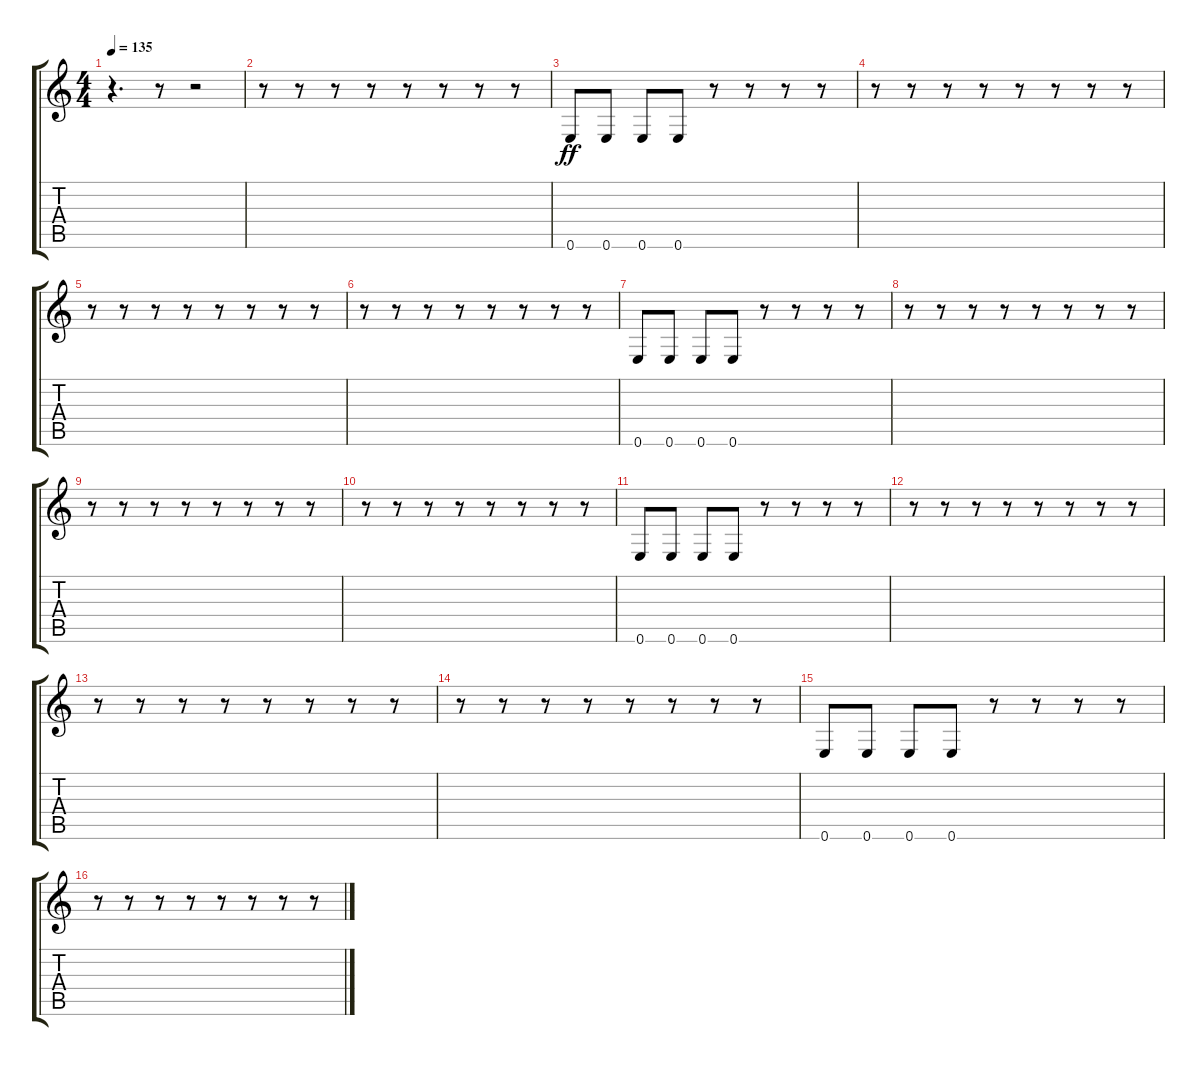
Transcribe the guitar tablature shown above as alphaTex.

\track "" {instrument electricbasspick}
\staff {score tabs}
\tuning (E4 B3 G3 D3 A2 E2) {hide}
\ts (4 4)
\tempo 135
\clef g2
\ks c
r.4{d dy ff} r.8 r.2 |
r.8 r.8 r.8 r.8 r.8 r.8 r.8 r.8 |
0.6.8 0.6.8 0.6.8 0.6.8 r.8 r.8 r.8 r.8 |
r.8 r.8 r.8 r.8 r.8 r.8 r.8 r.8 |
r.8 r.8 r.8 r.8 r.8 r.8 r.8 r.8 |
r.8 r.8 r.8 r.8 r.8 r.8 r.8 r.8 |
0.6.8 0.6.8 0.6.8 0.6.8 r.8 r.8 r.8 r.8 |
r.8 r.8 r.8 r.8 r.8 r.8 r.8 r.8 |
r.8 r.8 r.8 r.8 r.8 r.8 r.8 r.8 |
r.8 r.8 r.8 r.8 r.8 r.8 r.8 r.8 |
0.6.8 0.6.8 0.6.8 0.6.8 r.8 r.8 r.8 r.8 |
r.8 r.8 r.8 r.8 r.8 r.8 r.8 r.8 |
r.8 r.8 r.8 r.8 r.8 r.8 r.8 r.8 |
r.8 r.8 r.8 r.8 r.8 r.8 r.8 r.8 |
0.6.8 0.6.8 0.6.8 0.6.8 r.8 r.8 r.8 r.8 |
r.8 r.8 r.8 r.8 r.8 r.8 r.8 r.8
